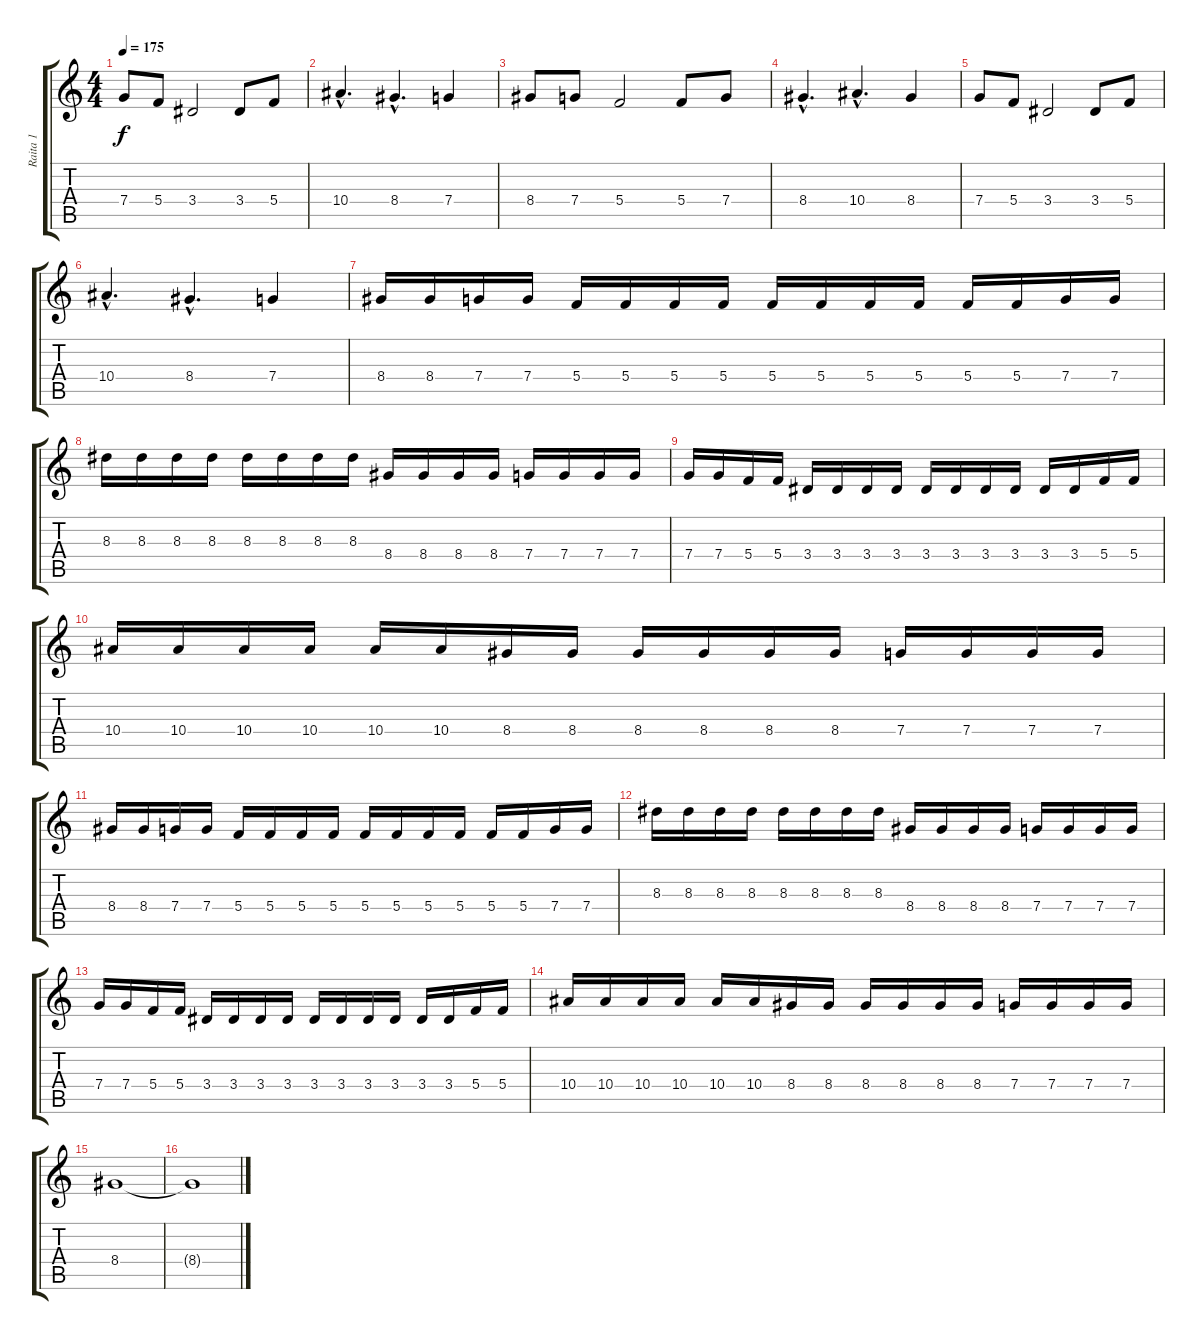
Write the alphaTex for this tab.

\track ("Raita 1" "Raita 1") {instrument distortionguitar}
\staff {score tabs}
\tuning (E4 C4 G3 C3 G2 C2) {hide}
\ts (4 4)
\tempo 175
\clef g2
\ks c
7.4.8{dy f} 5.4.8 3.4.2 3.4.8 5.4.8 |
10.4{hac}.4{d} 8.4{hac}.4{d} 7.4.4 |
8.4.8 7.4.8 5.4.2 5.4.8 7.4.8 |
8.4{hac}.4{d} 10.4{hac}.4{d} 8.4.4 |
7.4.8 5.4.8 3.4.2 3.4.8 5.4.8 |
10.4{hac}.4{d} 8.4{hac}.4{d} 7.4.4 |
8.4.16 8.4.16 7.4.16 7.4.16 5.4.16 5.4.16 5.4.16 5.4.16 5.4.16 5.4.16 5.4.16 5.4.16 5.4.16 5.4.16 7.4.16 7.4.16 |
8.3.16 8.3.16 8.3.16 8.3.16 8.3.16 8.3.16 8.3.16 8.3.16 8.4.16 8.4.16 8.4.16 8.4.16 7.4.16 7.4.16 7.4.16 7.4.16 |
7.4.16 7.4.16 5.4.16 5.4.16 3.4.16 3.4.16 3.4.16 3.4.16 3.4.16 3.4.16 3.4.16 3.4.16 3.4.16 3.4.16 5.4.16 5.4.16 |
10.4.16 10.4.16 10.4.16 10.4.16 10.4.16 10.4.16 8.4.16 8.4.16 8.4.16 8.4.16 8.4.16 8.4.16 7.4.16 7.4.16 7.4.16 7.4.16 |
8.4.16 8.4.16 7.4.16 7.4.16 5.4.16 5.4.16 5.4.16 5.4.16 5.4.16 5.4.16 5.4.16 5.4.16 5.4.16 5.4.16 7.4.16 7.4.16 |
8.3.16 8.3.16 8.3.16 8.3.16 8.3.16 8.3.16 8.3.16 8.3.16 8.4.16 8.4.16 8.4.16 8.4.16 7.4.16 7.4.16 7.4.16 7.4.16 |
7.4.16 7.4.16 5.4.16 5.4.16 3.4.16 3.4.16 3.4.16 3.4.16 3.4.16 3.4.16 3.4.16 3.4.16 3.4.16 3.4.16 5.4.16 5.4.16 |
10.4.16 10.4.16 10.4.16 10.4.16 10.4.16 10.4.16 8.4.16 8.4.16 8.4.16 8.4.16 8.4.16 8.4.16 7.4.16 7.4.16 7.4.16 7.4.16 |
8.4.1 |
8.4{t}.1
